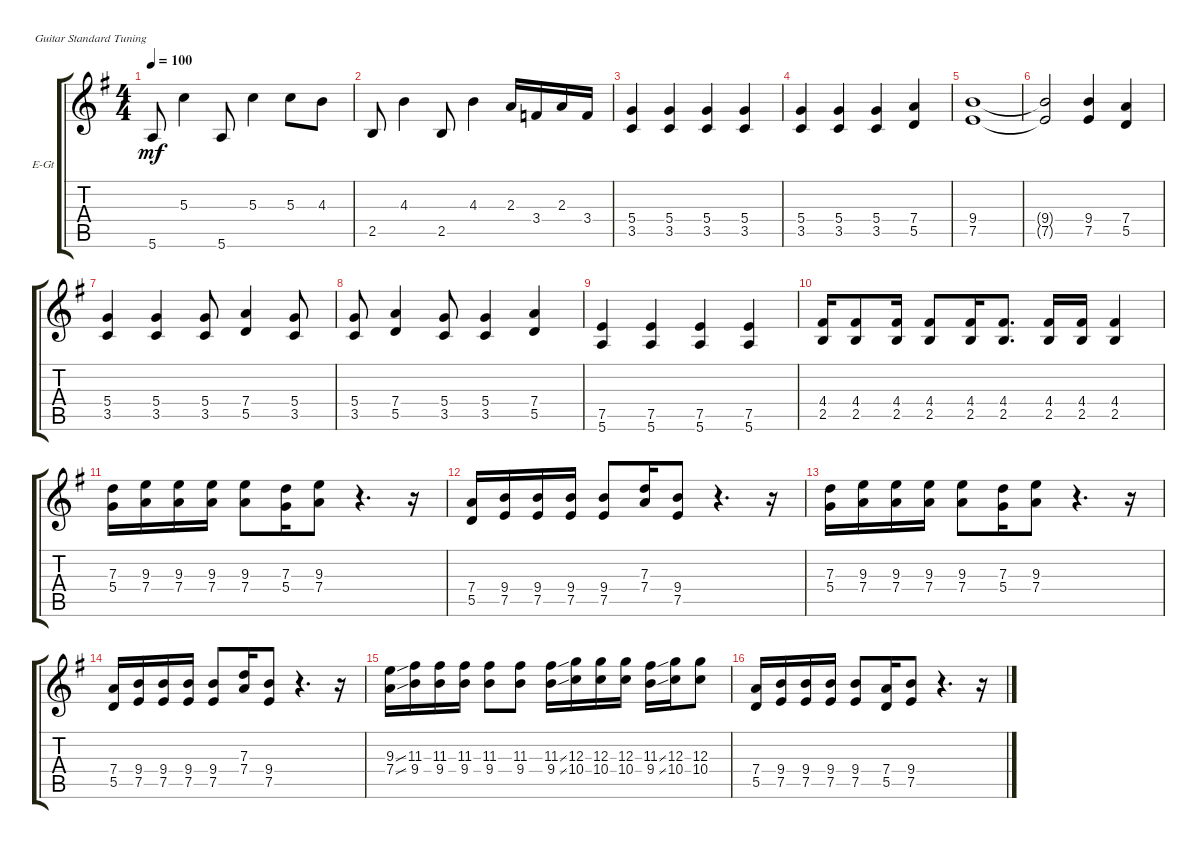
\defaultSystemsLayout 4
\bracketExtendMode groupsimilarinstruments
\firstSystemTrackNameOrientation horizontal
\otherSystemsTrackNameOrientation horizontal
\track ("Electric Guitar (Clean)" "E-Gt") {instrument electricguitarclean}
\staff {score tabs}
\tuning (E4 B3 G3 D3 A2 E2)
\ts (4 4)
\tempo 100
\clef g2
\ks eminor
5.6.8{dy mf} 5.3.4 5.6.8 5.3.4 5.3.8 4.3.8 |
2.5.8 4.3.4 2.5.8 4.3.4 2.3.16 3.4.16 2.3.16 3.4.16 |
(3.5 5.4).4 (3.5 5.4).4 (3.5 5.4).4 (3.5 5.4).4 |
(3.5 5.4).4 (3.5 5.4).4 (3.5 5.4).4 (5.5 7.4).4 |
(7.5 9.4).1 |
(7.5{t} 9.4{t}).2 (7.5 9.4).4 (5.5 7.4).4 |
(3.5 5.4).4 (3.5 5.4).4 (3.5 5.4).8 (5.5 7.4).4 (3.5 5.4).8 |
(3.5 5.4).8 (5.5 7.4).4 (3.5 5.4).8 (3.5 5.4).4 (5.5 7.4).4 |
(5.6 7.5).4 (5.6 7.5).4 (5.6 7.5).4 (5.6 7.5).4 |
(2.5 4.4).16 (2.5 4.4).8 (2.5 4.4).16 (2.5 4.4).8 (2.5 4.4).16 (2.5 4.4).8{d} (2.5 4.4).16 (2.5 4.4).16 (2.5 4.4).4 |
(5.4 7.3).16 (7.4 9.3).16 (7.4 9.3).16 (7.4 9.3).16 (7.4 9.3).8 (5.4 7.3).16 (9.3 7.4).8 r.4{d} r.16 |
(5.5 7.4).16 (9.4 7.5).16 (7.5 9.4).16 (7.5 9.4).16 (7.5 9.4).8 (7.4 7.3).16 (7.5 9.4).8 r.4{d} r.16 |
(5.4 7.3).16 (7.4 9.3).16 (7.4 9.3).16 (7.4 9.3).16 (7.4 9.3).8 (5.4 7.3).16 (9.3 7.4).8 r.4{d} r.16 |
(5.5 7.4).16 (9.4 7.5).16 (7.5 9.4).16 (7.5 9.4).16 (7.5 9.4).8 (7.4 7.3).16 (7.5 9.4).8 r.4{d} r.16 |
(7.4{ss} 9.3{ss}).16 (9.4 11.3).16 (9.4 11.3).16 (9.4 11.3).16 (9.4 11.3).8 (9.4 11.3).8 (9.4{ss} 11.3{ss}).16 (10.4 12.3).16 (10.4 12.3).16 (10.4 12.3).16 (9.4{ss} 11.3{ss}).16 (10.4 12.3).16 (10.4 12.3).8 |
(5.5 7.4).16 (9.4 7.5).16 (7.5 9.4).16 (7.5 9.4).16 (7.5 9.4).8 (5.5 7.4).16 (7.5 9.4).8 r.4{d} r.16
